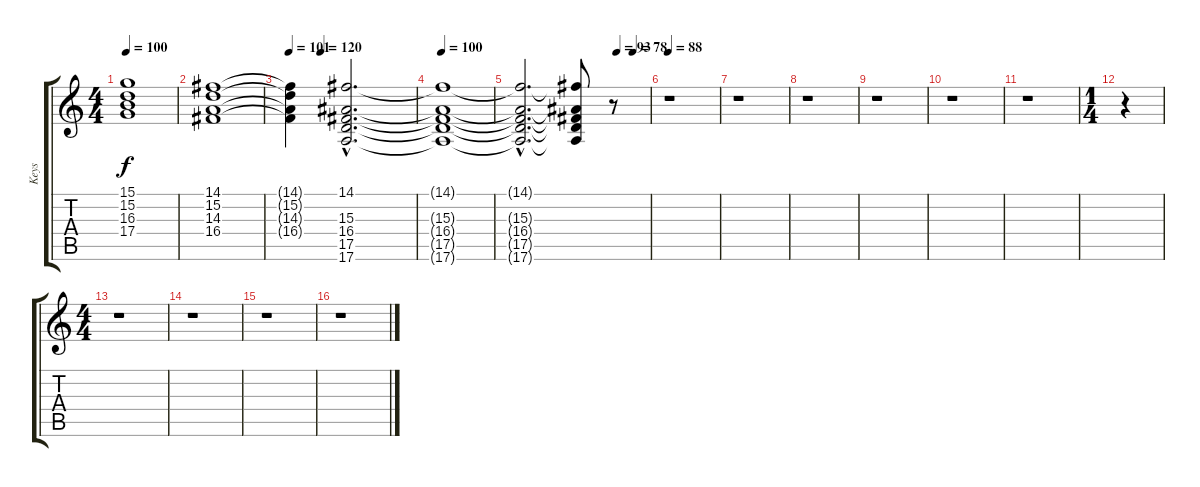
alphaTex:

\track ("Keys" "Keys") {instrument churchorgan}
\staff {score tabs}
\tuning (E4 B3 G3 D3 A2 E2) {hide}
\ts (4 4)
\tempo 100
\clef g2
\ks c
(15.1 15.2 16.3 17.4).1{dy f} |
(14.1 15.2 14.3 16.4).1 |
\tempo 101
\tempo (120 0.25)
(14.1{t} 15.2{t} 14.3{t} 16.4{t}).4 (14.1{hac} 15.3{hac} 16.4{hac} 17.5{hac} 17.6{hac}).2{d} |
\tempo 100
(14.1{t} 15.3{t} 16.4{t} 17.5{t} 17.6{t}).1 |
\tempo (93 0.75)
\tempo (78 0.875)
(14.1{hac t} 15.3{hac t} 16.4{hac t} 17.5{hac t} 17.6{hac t}).2{d} (14.1{t} 15.3{t} 16.4{t} 17.5{t} 17.6{t}).8 r.8 |
\tempo 88
r.1 |
r.1 |
r.1 |
r.1 |
r.1 |
r.1 |
\ts (1 4)
r.4 |
\ts (4 4)
r.1 |
r.1 |
r.1 |
r.1
